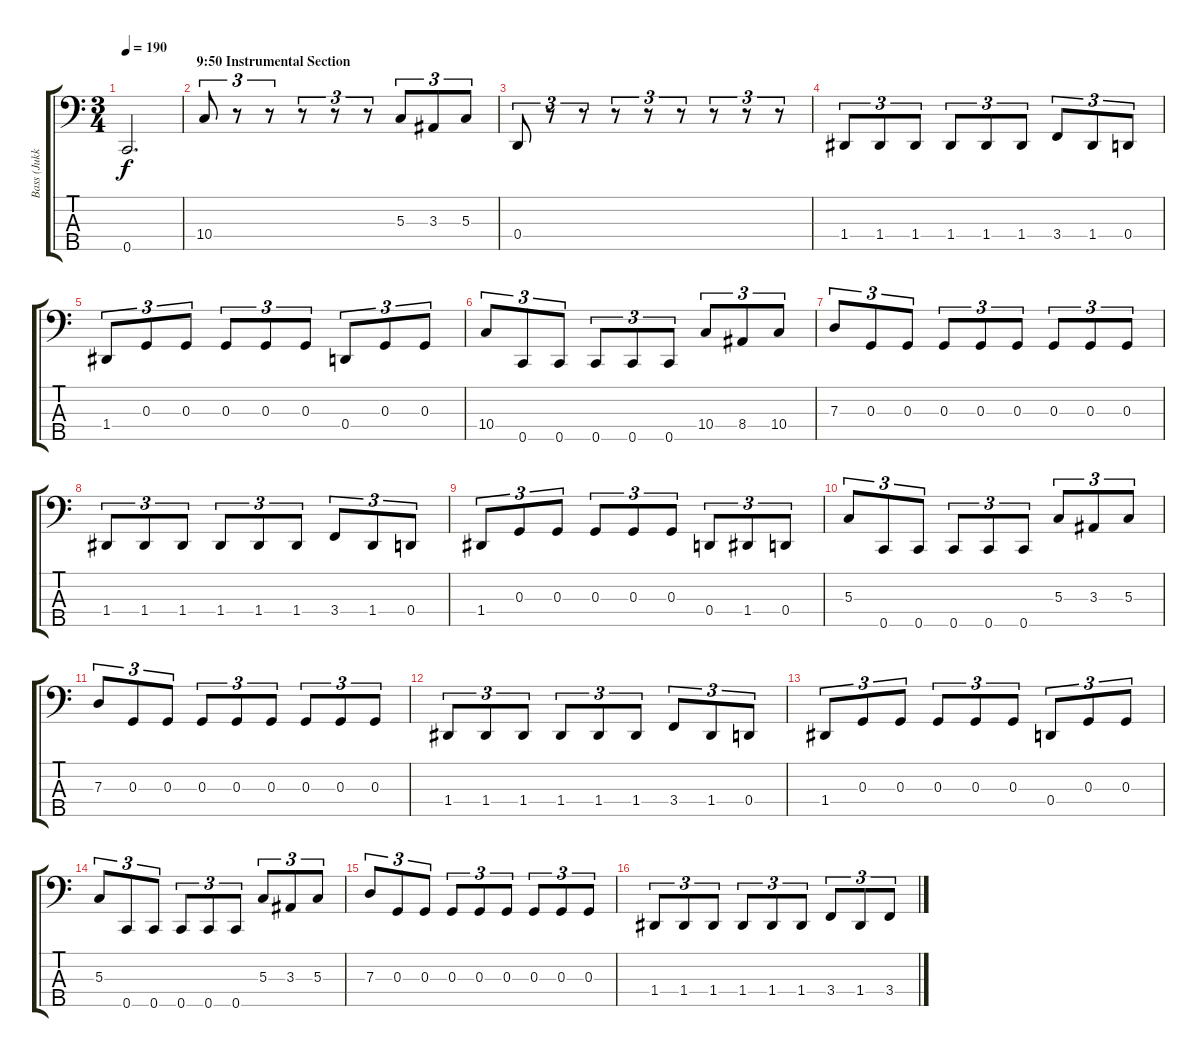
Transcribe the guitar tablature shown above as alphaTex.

\track ("Bass (Jukka)" "Bass (Jukk") {instrument electricbassfinger}
\staff {score tabs}
\tuning (F2 C2 G1 D1 C1) {hide}
\ts (3 4)
\tempo 190
\clef f4
\ks c
0.5.2{d dy f} |
\section ("" "9:50 Instrumental Section")
10.4.8{tu (3 2)} r.8{tu (3 2)} r.8{tu (3 2)} r.8{tu (3 2)} r.8{tu (3 2)} r.8{tu (3 2)} 5.3.8{tu (3 2)} 3.3.8{tu (3 2)} 5.3.8{tu (3 2)} |
0.4.8{tu (3 2)} r.8{tu (3 2)} r.8{tu (3 2)} r.8{tu (3 2)} r.8{tu (3 2)} r.8{tu (3 2)} r.8{tu (3 2)} r.8{tu (3 2)} r.8{tu (3 2)} |
1.4.8{tu (3 2)} 1.4.8{tu (3 2)} 1.4.8{tu (3 2)} 1.4.8{tu (3 2)} 1.4.8{tu (3 2)} 1.4.8{tu (3 2)} 3.4.8{tu (3 2)} 1.4.8{tu (3 2)} 0.4.8{tu (3 2)} |
1.4.8{tu (3 2)} 0.3.8{tu (3 2)} 0.3.8{tu (3 2)} 0.3.8{tu (3 2)} 0.3.8{tu (3 2)} 0.3.8{tu (3 2)} 0.4.8{tu (3 2)} 0.3.8{tu (3 2)} 0.3.8{tu (3 2)} |
10.4.8{tu (3 2)} 0.5.8{tu (3 2)} 0.5.8{tu (3 2)} 0.5.8{tu (3 2)} 0.5.8{tu (3 2)} 0.5.8{tu (3 2)} 10.4.8{tu (3 2)} 8.4.8{tu (3 2)} 10.4.8{tu (3 2)} |
7.3.8{tu (3 2)} 0.3.8{tu (3 2)} 0.3.8{tu (3 2)} 0.3.8{tu (3 2)} 0.3.8{tu (3 2)} 0.3.8{tu (3 2)} 0.3.8{tu (3 2)} 0.3.8{tu (3 2)} 0.3.8{tu (3 2)} |
1.4.8{tu (3 2)} 1.4.8{tu (3 2)} 1.4.8{tu (3 2)} 1.4.8{tu (3 2)} 1.4.8{tu (3 2)} 1.4.8{tu (3 2)} 3.4.8{tu (3 2)} 1.4.8{tu (3 2)} 0.4.8{tu (3 2)} |
1.4.8{tu (3 2)} 0.3.8{tu (3 2)} 0.3.8{tu (3 2)} 0.3.8{tu (3 2)} 0.3.8{tu (3 2)} 0.3.8{tu (3 2)} 0.4.8{tu (3 2)} 1.4.8{tu (3 2)} 0.4.8{tu (3 2)} |
5.3.8{tu (3 2)} 0.5.8{tu (3 2)} 0.5.8{tu (3 2)} 0.5.8{tu (3 2)} 0.5.8{tu (3 2)} 0.5.8{tu (3 2)} 5.3.8{tu (3 2)} 3.3.8{tu (3 2)} 5.3.8{tu (3 2)} |
7.3.8{tu (3 2)} 0.3.8{tu (3 2)} 0.3.8{tu (3 2)} 0.3.8{tu (3 2)} 0.3.8{tu (3 2)} 0.3.8{tu (3 2)} 0.3.8{tu (3 2)} 0.3.8{tu (3 2)} 0.3.8{tu (3 2)} |
1.4.8{tu (3 2)} 1.4.8{tu (3 2)} 1.4.8{tu (3 2)} 1.4.8{tu (3 2)} 1.4.8{tu (3 2)} 1.4.8{tu (3 2)} 3.4.8{tu (3 2)} 1.4.8{tu (3 2)} 0.4.8{tu (3 2)} |
1.4.8{tu (3 2)} 0.3.8{tu (3 2)} 0.3.8{tu (3 2)} 0.3.8{tu (3 2)} 0.3.8{tu (3 2)} 0.3.8{tu (3 2)} 0.4.8{tu (3 2)} 0.3.8{tu (3 2)} 0.3.8{tu (3 2)} |
5.3.8{tu (3 2)} 0.5.8{tu (3 2)} 0.5.8{tu (3 2)} 0.5.8{tu (3 2)} 0.5.8{tu (3 2)} 0.5.8{tu (3 2)} 5.3.8{tu (3 2)} 3.3.8{tu (3 2)} 5.3.8{tu (3 2)} |
7.3.8{tu (3 2)} 0.3.8{tu (3 2)} 0.3.8{tu (3 2)} 0.3.8{tu (3 2)} 0.3.8{tu (3 2)} 0.3.8{tu (3 2)} 0.3.8{tu (3 2)} 0.3.8{tu (3 2)} 0.3.8{tu (3 2)} |
1.4.8{tu (3 2)} 1.4.8{tu (3 2)} 1.4.8{tu (3 2)} 1.4.8{tu (3 2)} 1.4.8{tu (3 2)} 1.4.8{tu (3 2)} 3.4.8{tu (3 2)} 1.4.8{tu (3 2)} 3.4.8{tu (3 2)}
